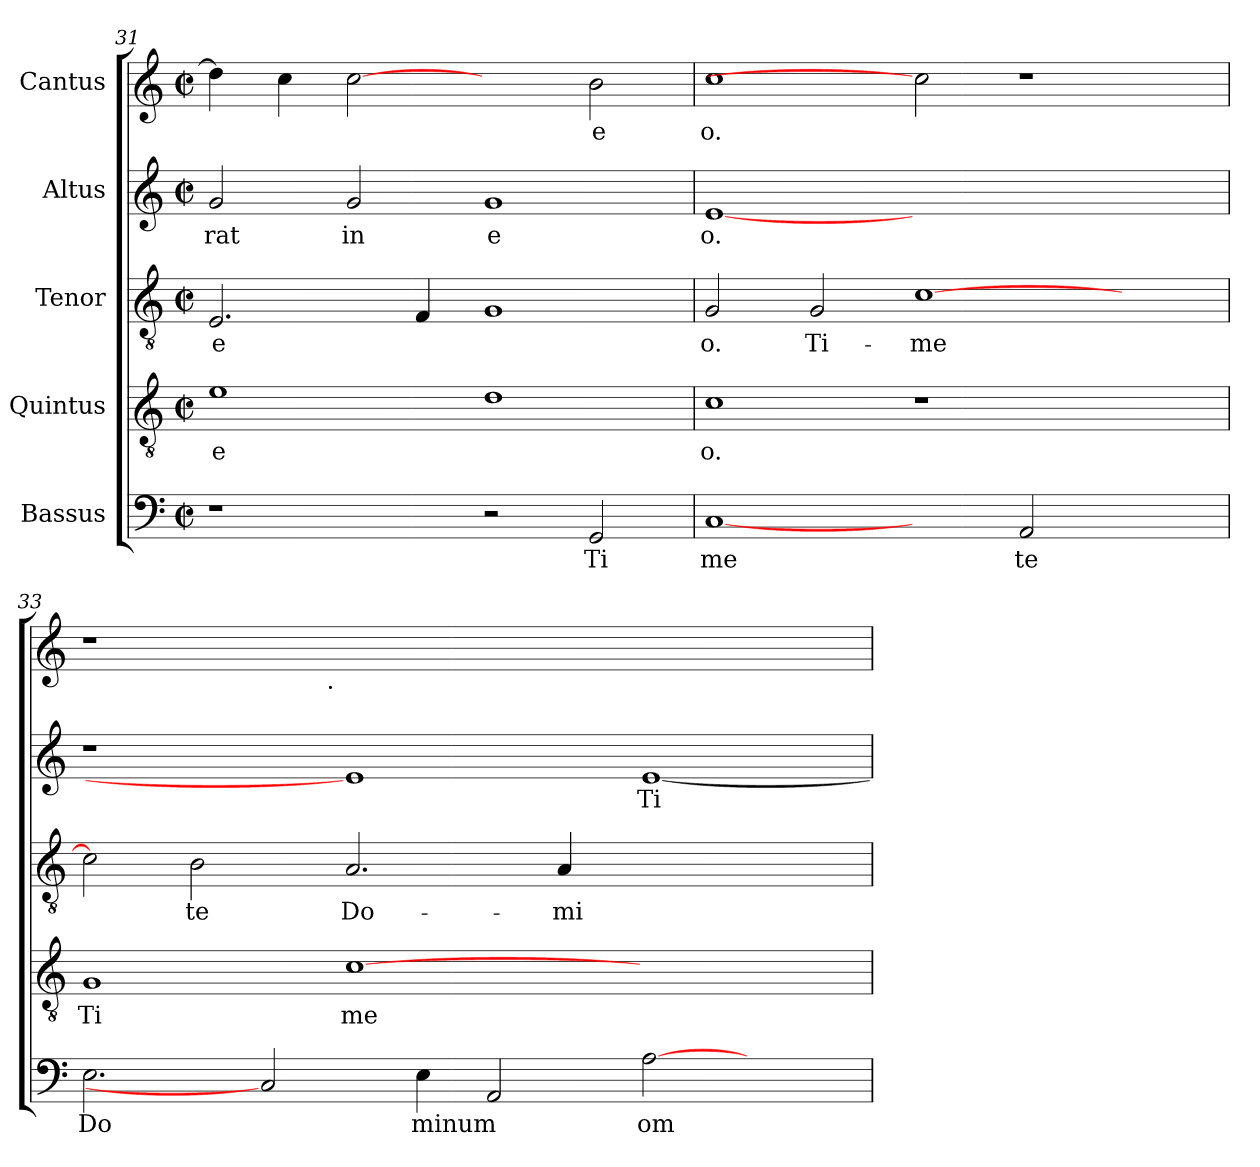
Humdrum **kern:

**kern	**text	**kern	**text	**kern	**text	**kern	**text	**kern	**text
*part5	*part5	*part4	*part4	*part3	*part3	*part2	*part2	*part1	*part1
*staff5	*staff5	*staff4	*staff4	*staff3	*staff3	*staff2	*staff2	*staff1	*staff1
*I"Bassus	*	*I"Quintus	*	*I"Tenor	*	*I"Altus	*	*I"Cantus	*
!!LO:LB:g=z
*clefF4	*	*clefGv2	*	*clefGv2	*	*clefG2	*	*clefG2	*
*k[]	*	*k[]	*	*k[]	*	*k[]	*	*k[]	*
*C:	*	*C:	*	*C:	*	*C:	*	*C:	*
*M2/2	*	*M2/2	*	*M2/2	*	*M2/2	*	*M2/2	*
*met(c|)	*	*met(c|)	*	*met(c|)	*	*met(c|)	*	*met(c|)	*
=31	=31	=31	=31	=31	=31	=31	=31	=31	=31
!	!	!	!LO:LY:b:cj	!	!LO:LY:b:cj	!	!LO:LY:b:cj	!	!LO:LY:b:cj
1r	.	1e	e	2.E/	e-	2g/	-rat	4dd\]	.
!	!	!	!	!	!	!	!	!	!LO:LY:b:cj
.	.	.	.	.	.	.	.	4cc\	.
!	!	!	!	!	!	!	!LO:LY:b:cj	!	!LO:LY:b:cj
.	.	.	.	.	.	2g/	in	[2cc	.
!	!	!	!	!	!LO:LY:b:cj	!	!	!	!
.	.	.	.	4F/	--	.	.	.	.
!	!	!	!LO:LY:b:cj	!	!LO:LY:b:cj	!	!LO:LY:b:cj	!	!
2r	.	1d	.	1G	--	1g	e	2ryy	.
!	!LO:LY:b:cj	!	!	!	!	!	!	!	!LO:LY:b:cj
2GG/	Ti	.	.	.	.	.	.	2b\	e
=32	=32	=32	=32	=32	=32	=32	=32	=32	=32
!	!LO:LY:b:cj	!	!LO:LY:b:cj	!	!LO:LY:b:cj	!	!LO:LY:b:cj	!	!LO:LY:b:cj
[1C	me	1c	o.	2G/	-o.	[1e	o.	1cc	o.
!	!	!	!	!	!LO:LY:b:cj	!	!	!	!
.	.	.	.	2G/	Ti-	.	.	.	.
!	!	!	!	!	!LO:LY:b:cj	!	!	!	!
2ryy	.	1r	.	[>1c	-me-	1.ryy	.	2cc]	.
!	!LO:LY:b:cj	!	!	!	!	!	!	!	!
2AA/	te	.	.	.	.	.	.	1r	.
2ryy	.	2ryy	.	2ryy	.	.	.	.	.
=33	=33	=33	=33	=33	=33	=33	=33	=33	=33
!	!LO:LY:b:cj	!	!LO:LY:b:cj	!	!LO:LY:b:cj	!	!	!	!
*	*	*	*	*	*	*	*	*^	*
2.E\	Do	1G	Ti	2c\]	--	1r	.	1r	2ryy	.
!	!	!	!	!	!LO:LY:b:cj	!	!	!	!	!
.	.	.	.	2B\	-te	.	.	.	4...ryy	.
2C]	.	.	.	.	.	.	.	.	.	.
!	!	!	!	!	!	!	!	!	!LO:TX:b:t=.	!
.	.	.	.	.	.	.	.	.	1ryy	.
!	!	!	!LO:LY:b:cj	!	!LO:LY:b:cj	!	!	!	!	!
.	.	[>1c	me	2.A/	Do-	1e]	.	0ryy	.	.
!	!LO:LY:b:cj	!	!	!	!	!	!	!	!	!
4E\	minum	.	.	.	.	.	.	.	.	.
!	!LO:LY:b:cj	!	!	!	!	!	!	!	!	!
2AA/	.	.	.	.	.	.	.	.	.	.
!	!	!	!	!	!LO:LY:b:cj	!	!	!	!	!
.	.	.	.	4A/	-mi-	.	.	.	.	.
.	.	.	.	.	.	.	.	.	1ryy	.
!	!LO:LY:b:cj	!	!	!	!	!	!LO:LY:b:cj	!	!	!
[>2A\	om	1ryy	.	1ryy	.	[<1e	Ti	.	.	.
2ryy	.	.	.	.	.	.	.	.	.	.
.	.	.	.	.	.	.	.	.	32ryy	.
*	*	*	*	*	*	*	*	*v	*v	*
=	=	=	=	=	=	=	=	=	=
*-	*-	*-	*-	*-	*-	*-	*-	*-	*-
